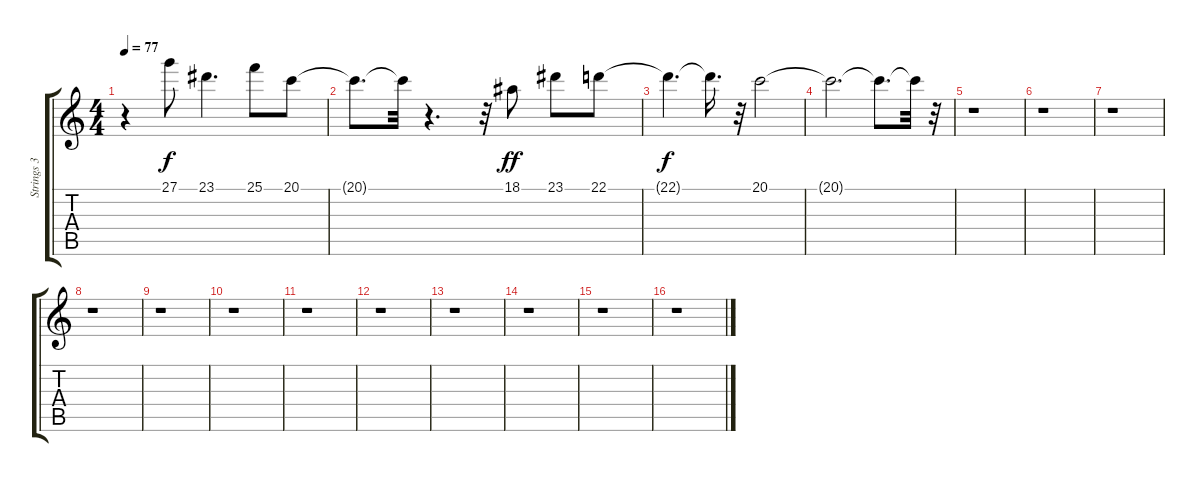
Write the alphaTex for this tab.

\track ("Strings 3" "Strings 3") {instrument stringensemble1}
\staff {score tabs}
\tuning (E4 B3 G3 D3 A2 E2) {hide}
\ts (4 4)
\tempo 77
\clef g2
\ks c
r.4{dy ff} 27.1.8{dy f} 23.1.4{d} 25.1.8 20.1.8 |
20.1{t}.8{d} 20.1{t}.32 r.4{d} r.32 18.1.8{dy ff} 23.1.8 22.1.8 |
22.1{t}.4{d dy f} 22.1{t}.16{d} r.32 20.1.2 |
20.1{t}.2{d} 20.1{t}.8{d} 20.1{t}.32 r.32 |
r.1 |
r.1 |
r.1 |
r.1 |
r.1 |
r.1 |
r.1 |
r.1 |
r.1 |
r.1 |
r.1 |
r.1
